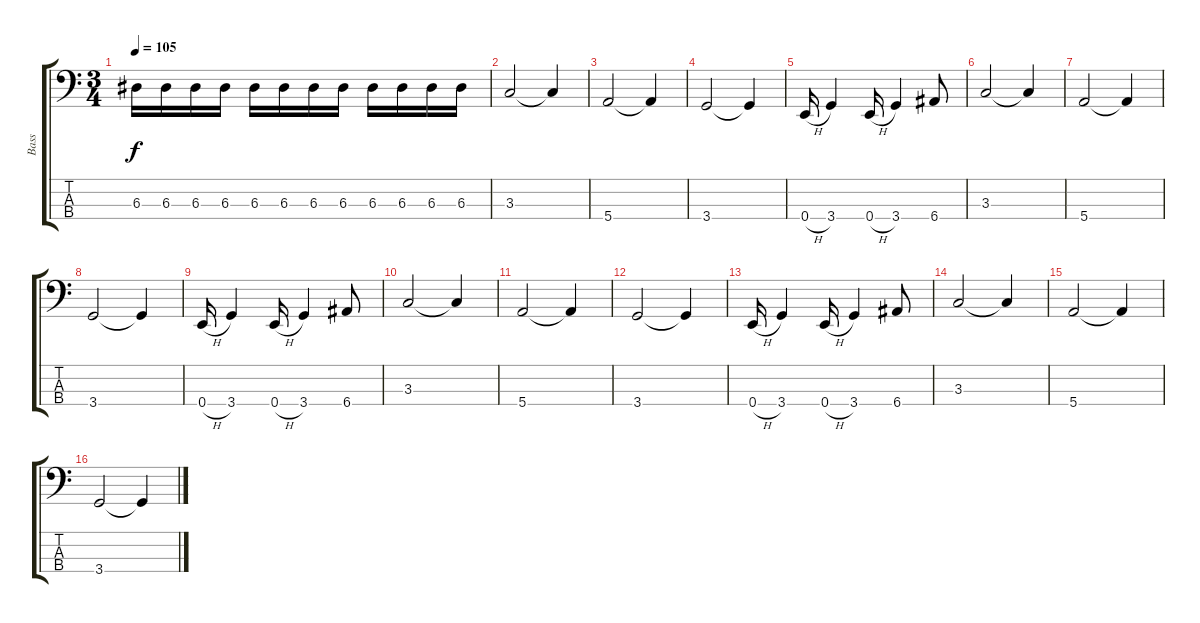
\track ("Bass" "Bass") {instrument electricbassfinger}
\staff {score tabs}
\tuning (G2 D2 A1 E1) {hide}
\ts (3 4)
\tempo 105
\clef f4
\ks c
6.3.16{dy f} 6.3.16 6.3.16 6.3.16 6.3.16 6.3.16 6.3.16 6.3.16 6.3.16 6.3.16 6.3.16 6.3.16 |
3.3.2 3.3{t}.4 |
5.4.2 5.4{t}.4 |
3.4.2 3.4{t}.4 |
0.4{h}.16 3.4.4 0.4{h}.16 3.4.4 6.4.8 |
3.3.2 3.3{t}.4 |
5.4.2 5.4{t}.4 |
3.4.2 3.4{t}.4 |
0.4{h}.16 3.4.4 0.4{h}.16 3.4.4 6.4.8 |
3.3.2 3.3{t}.4 |
5.4.2 5.4{t}.4 |
3.4.2 3.4{t}.4 |
0.4{h}.16 3.4.4 0.4{h}.16 3.4.4 6.4.8 |
3.3.2 3.3{t}.4 |
5.4.2 5.4{t}.4 |
3.4.2 3.4{t}.4
